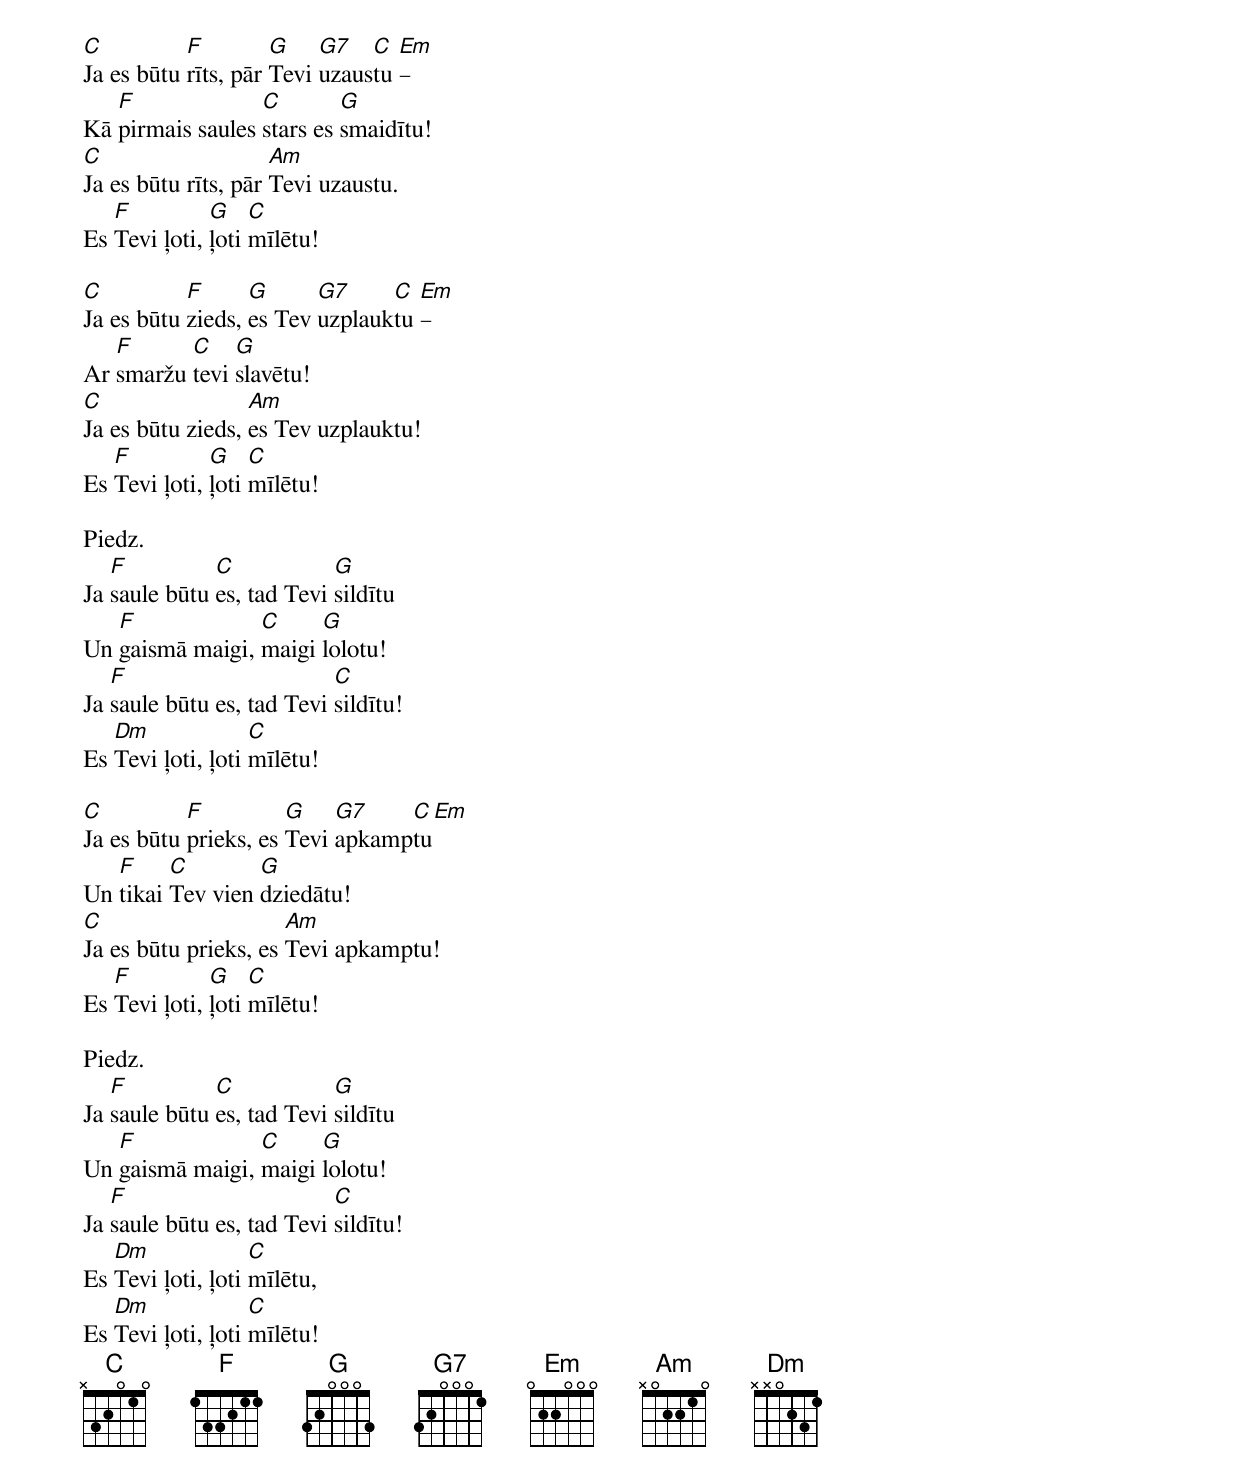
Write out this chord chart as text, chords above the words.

C          F         G    G7   C  Em
Ja es būtu rīts, pār Tevi uzaustu –
   F              C        G
Kā pirmais saules stars es smaidītu!
C                    Am
Ja es būtu rīts, pār Tevi uzaustu.
   F          G    C
Es Tevi ļoti, ļoti mīlētu!

C          F      G      G7     C  Em
Ja es būtu zieds, es Tev uzplauktu –
   F      C    G
Ar smaržu tevi slavētu!
C                 Am
Ja es būtu zieds, es Tev uzplauktu!
   F          G    C
Es Tevi ļoti, ļoti mīlētu!

Piedz.
   F          C            G
Ja saule būtu es, tad Tevi sildītu
   F             C     G
Un gaismā maigi, maigi lolotu!
   F                       C
Ja saule būtu es, tad Tevi sildītu!
   Dm              C
Es Tevi ļoti, ļoti mīlētu!

C          F          G    G7    C  Em
Ja es būtu prieks, es Tevi apkamptu
   F     C        G
Un tikai Tev vien dziedātu!
C                     Am
Ja es būtu prieks, es Tevi apkamptu!
   F          G    C
Es Tevi ļoti, ļoti mīlētu!

Piedz.
   F          C            G
Ja saule būtu es, tad Tevi sildītu
   F             C     G
Un gaismā maigi, maigi lolotu!
   F                       C
Ja saule būtu es, tad Tevi sildītu!
   Dm              C
Es Tevi ļoti, ļoti mīlētu,
   Dm              C
Es Tevi ļoti, ļoti mīlētu!
